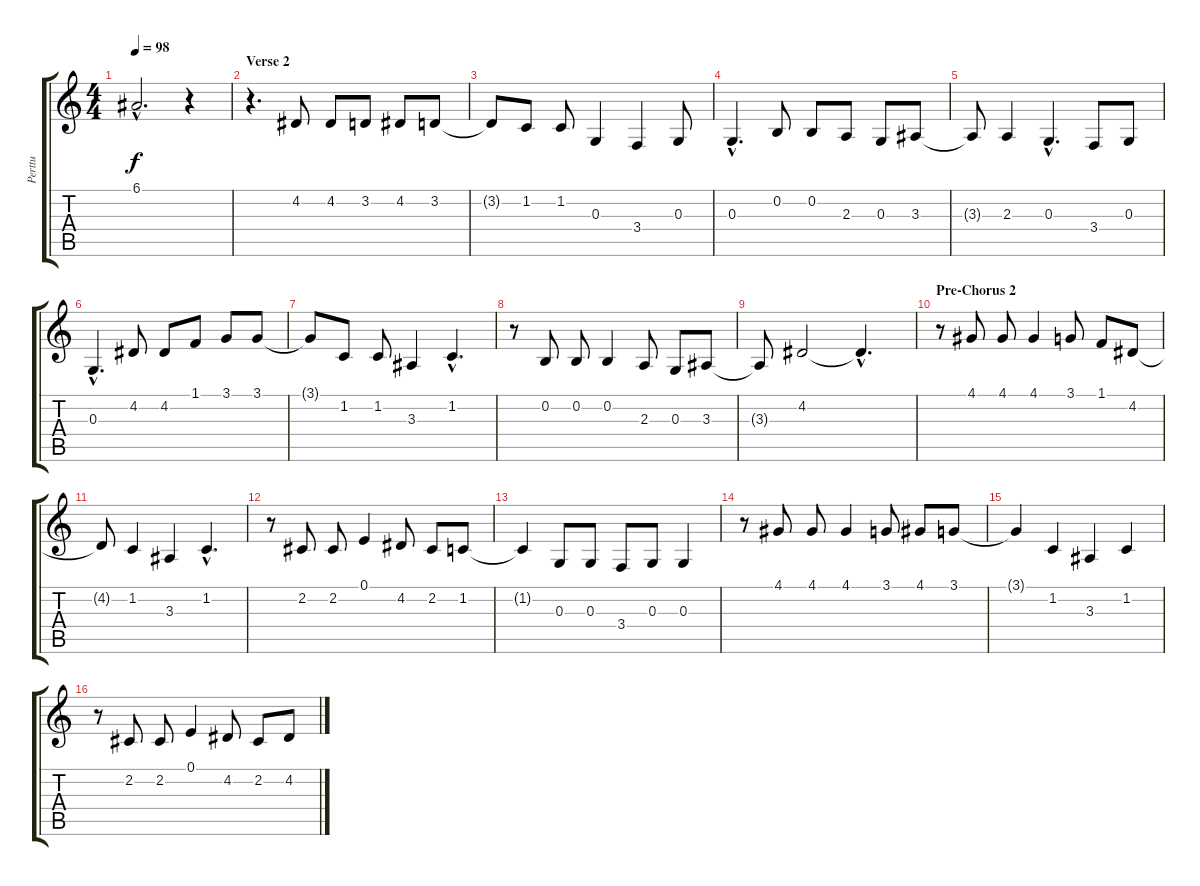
\track ("Perttu" "Perttu") {instrument cello}
\staff {score tabs}
\tuning (E4 B3 G3 D3 A2 E2) {hide}
\ts (4 4)
\tempo 98
\clef g2
\ks c
6.1{hac t}.2{d dy f} r.4 |
\section ("" "Verse 2")
r.4{d volume 13} 4.2.8 4.2.8 3.2.8 4.2.8 3.2.8 |
3.2{t}.8 1.2.8 1.2.8 0.3.4 3.4.4 0.3.8 |
0.3{hac}.4{d} 0.2.8 0.2.8 2.3.8 0.3.8 3.3.8 |
3.3{t}.8 2.3.4 0.3{hac}.4{d} 3.4.8 0.3.8 |
0.3{hac}.4{d} 4.2.8 4.2.8 1.1.8 3.1.8 3.1.8 |
3.1{t}.8 1.2.8 1.2.8 3.3.4 1.2{hac}.4{d} |
r.8 0.2.8 0.2.8 0.2.4 2.3.8 0.3.8 3.3.8 |
3.3{t}.8 4.2.2 4.2{hac t}.4{d} |
\section ("" "Pre-Chorus 2")
r.8 4.1.8 4.1.8 4.1.4 3.1.8 1.1.8 4.2.8 |
4.2{t}.8 1.2.4 3.3.4 1.2{hac}.4{d} |
r.8 2.2.8 2.2.8 0.1.4 4.2.8 2.2.8 1.2.8 |
1.2{t}.4 0.3.8 0.3.8 3.4.8 0.3.8 0.3.4 |
r.8 4.1.8 4.1.8 4.1.4 3.1.8 4.1.8 3.1.8 |
3.1{t}.4 1.2.4 3.3.4 1.2.4 |
r.8 2.2.8 2.2.8 0.1.4 4.2.8 2.2.8 4.2.8
